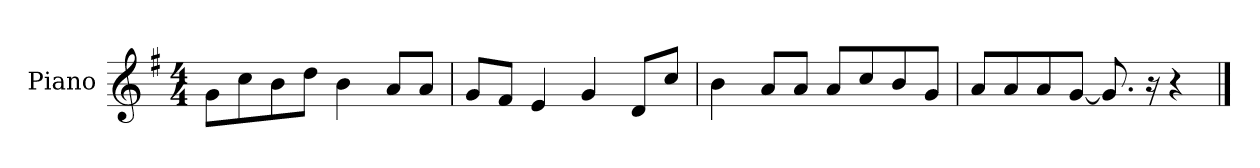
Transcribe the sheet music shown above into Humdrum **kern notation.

**kern
*part1
*staff1
*I"Piano
*I'P-no
*clefG2
*k[f#]
*M4/4
*MM90
=1
8g\L
8cc\
8b\
8dd\J
4b\
8a/L
8a/J
=2
8g/L
8f#/J
4e/
4g/
8d/L
8cc/J
=3
4b\
8a/L
8a/J
8a/L
8cc/
8b/
8g/J
=4
8a/L
8a/
8a/
[8g/J
8.g/]
16r
4r
==
*-
